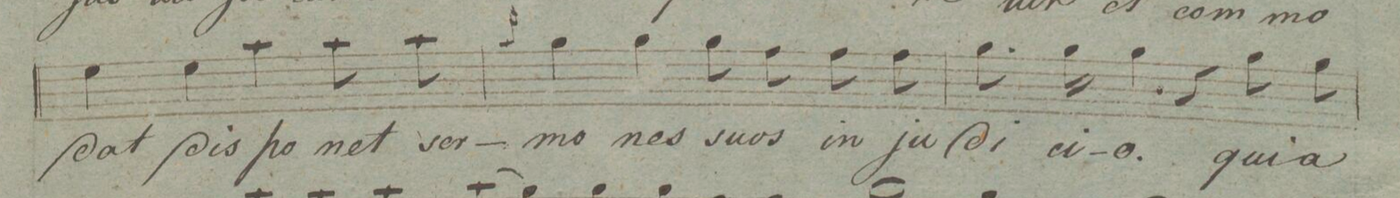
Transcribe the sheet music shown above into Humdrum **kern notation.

**kern	**text	**dynam
*I"Canto.	*	*
*clefC1	*	*
*k[c#f#d#g#]	*	*
*met(c|)	*	*
*M2/2	*	*
4cc#\	-dat	.
4cc#\	dis-	.
4ff#\	-po-	.
8ff#\	-net	.
8ff#\	ser-	.
=39	=39	=39
16qqff#/	.	.
4ee\	-mo-	.
4ee\	-nes	.
8ee\	su-	.
8dd#\	-os	.
8dd#\	in	.
8dd#\	ju-	.
=40	=40	=40
8.ee\	-di-	.
16ee\	-ci-	.
4ee\	-o.	.
4r	.	.
8ee\	qui-	.
8ee\	-a	.
=41	=41	=41
*-	*-	*-
